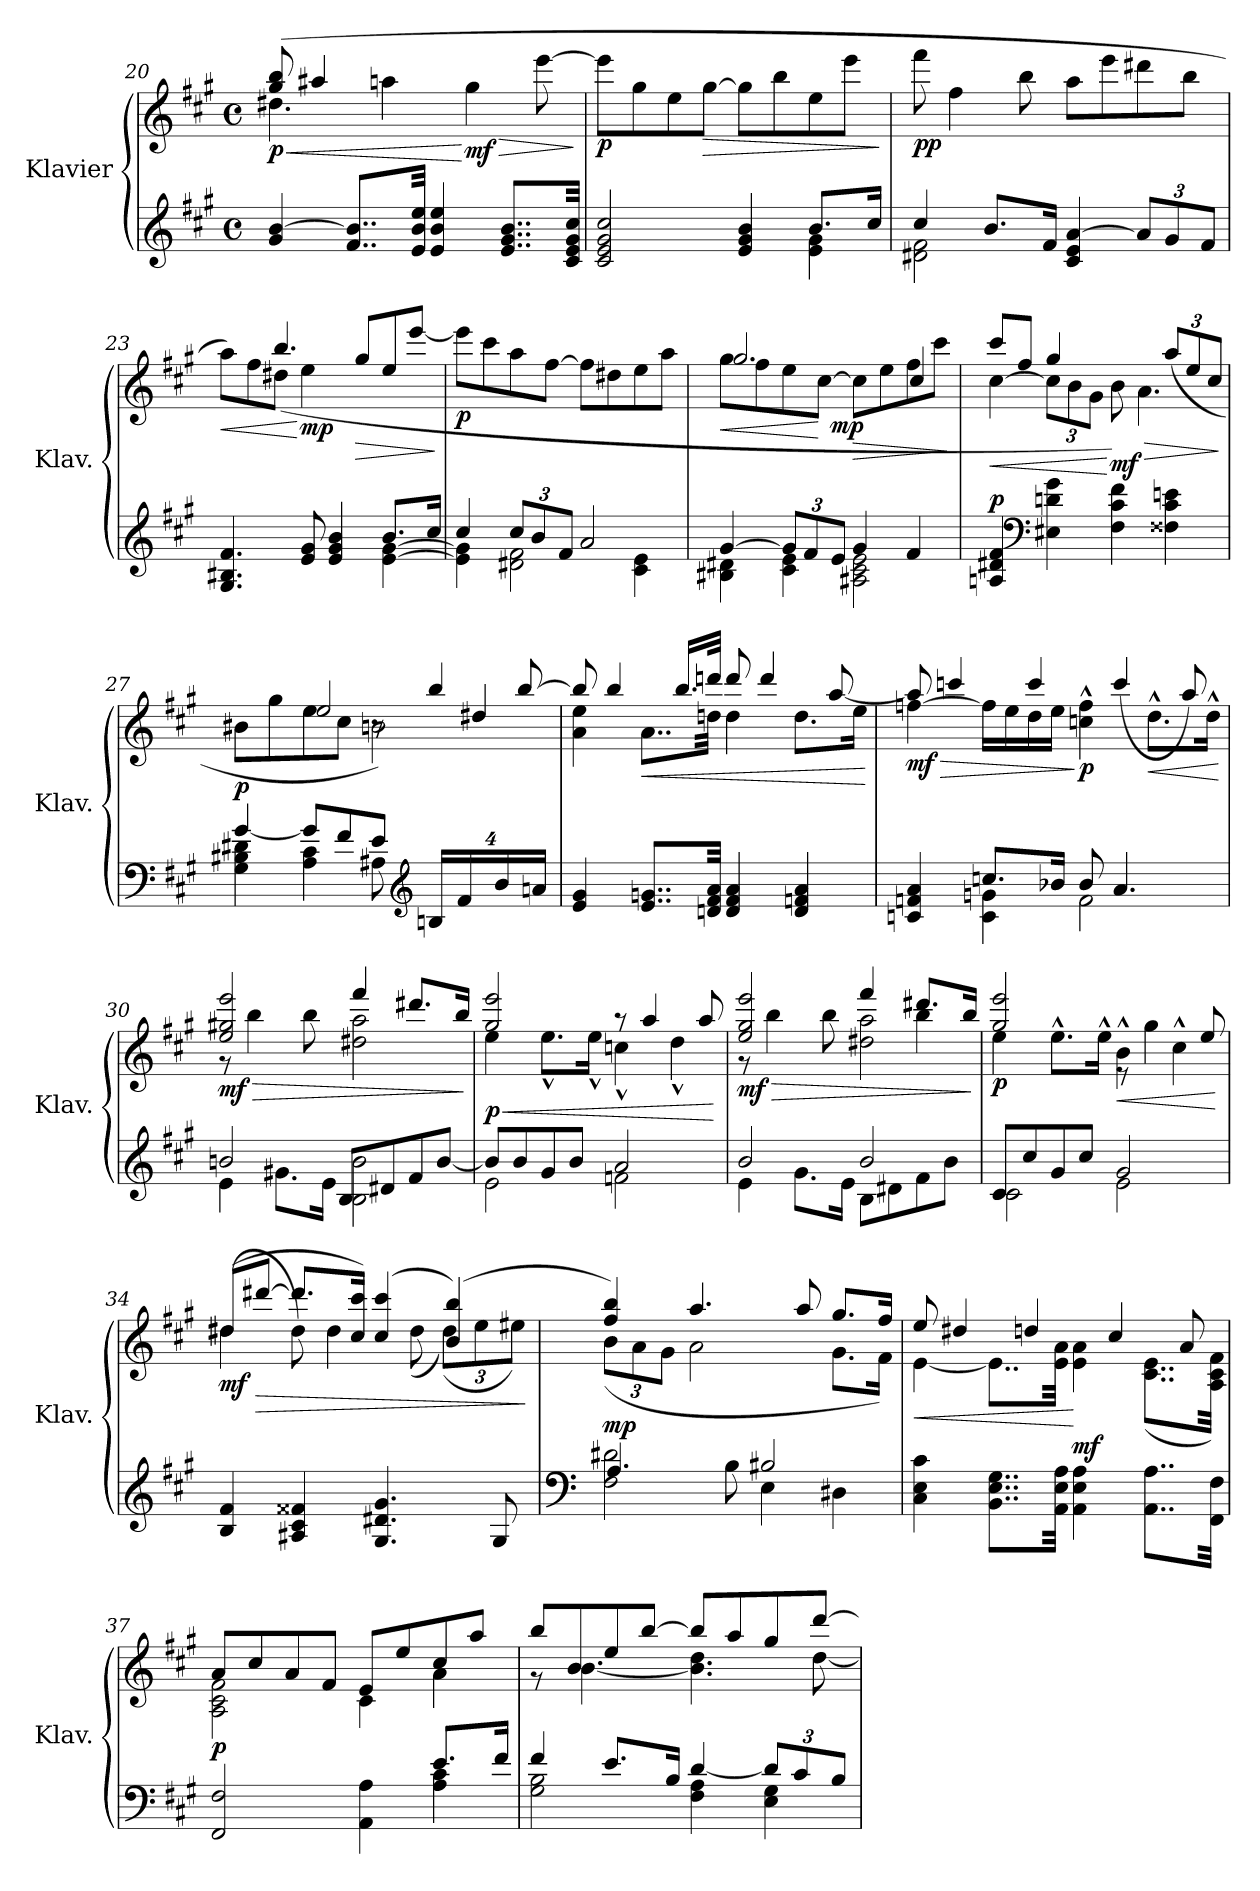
**kern	**kern	**dynam
*part1	*part1	*part1
*staff2	*staff1	*staff1/2
*I"Klavier	*	*
*I'Klav.	*	*
!!LO:PB:g=z
*clefG2	*clefG2	*
*k[f#c#g#]	*k[f#c#g#]	*
*M4/4	*M4/4	*
*met(c)	*met(c)	*
=20	=20	=20
!	!	!LO:HP:b
*	*^	*
!	!	!	!LO:DY:n=1:b
4g#/ [4b/	(>8gg#/ 8bb/	4.dd#X\	< p
.	4aa#X/	.	.
8..f#/ 8..b/]L	.	.	.
.	4aan\	2ryy	.
32e/ 32b/ 32ee/Jkk	.	.	.
4e/ 4b/ 4ee/	.	.	.
!	!	!	!LO:HP:n=1:b
!	!	!	!LO:DY:n=2:b
.	4gg#\	.	[ > mf
8..e/ 8..g#/ 8..b/L	.	.	.
.	[8eee\	8ryy	.
32c#/ 32e/ 32g#/ 32cc#/Jkk	.	.	.
*	*v	*v	*
.	.	]
=21	=21	=21
*^	*	*
!	!	!	!LO:DY:b
2c#/ 2e/ 2g#/ 2cc#/	2.ryy	8eee\L]	p
.	.	8gg#\	.
.	.	8ee\	.
!	!	!	!LO:HP:b
.	.	[8gg#\J	>
4e/ 4g#/ 4b/	.	8gg#\L]	.
.	.	8bb\	.
4e\ 4g#\	8.b/L	8ee\	.
.	.	8eee\J	.
.	16cc#/Jk	.	.
*v	*v	*	*
.	.	]
=22	=22	=22
*^	*	*
!	!	!	!LO:DY:b
4cc#/	2d#X\ 2f#\	8fff#\	pp
.	.	4ff#\	.
8.b/L	.	.	.
.	.	8bb\	.
16f#/Jk	.	.	.
4c#/ 4e/ [4a/	2ryy	8aa\L	.
.	.	8eee\	.
*Xbrackettup	*	*	*
12a/L]	.	8ddd#X\	.
12g#/	.	.	.
.	.	8bb\J	.
12f#/J	.	.	.
!!LO:LB:g=z
=23	=23	=23	=23
!	!	!	!LO:HP:b
*	*	*^	*
4.G#/ 4.B#X/ 4.f#/	2.ryy	8aa\L)	4ryy	<
.	.	8ff#\	.	.
.	.	8dd#X\J	(>4.bb/	.
!	!	!	!	!LO:DY:n=1:b
8e/ 8g#/	.	4ee\	.	[ mp
4e/ 4g#/ 4b/	.	.	.	.
!	!	!	!	!LO:HP:b
.	.	8gg#/L	4.ryy	>
[4e\ [4g#\	8.b/L	8ee/	.	.
.	.	[8eee/J	.	.
.	16cc#/Jk	.	.	.
*v	*v	*	*	*
*	*v	*v	*
.	.	]
=24	=24	=24
*^	*	*
!	!	!	!LO:DY:b
4e\] 4g#\]	4cc#/	8eee\L]	p
.	.	8ccc#\	.
12cc#/L	2d#X\ 2f#\	8aa\	.
12b/	.	.	.
.	.	[8ff#\J	.
12f#/J	.	.	.
2a/	.	8ff#\L]	.
.	.	8dd#X\	.
.	4c#\ 4e\	8ee\	.
.	.	8aa\J	.
=25	=25	=25	=25
!	!	!	!LO:HP:b
*	*	*^	*
*	*	*	*^	*
[4g#/	4B#X\ 4d#X\	8gg#\L	2.gg#/	3ryy	<
.	.	8ff#\	.	.	.
12g#/L]	4c#\ 4e\	8ee\	.	.	.
12f#/	.	.	.	12ryy	.
.	.	[8cc#\J	.	.	[
!	!	!	!	!	!LO:DY:b
12e/J	.	.	.	3..ryy	mp
!	!	!	!	!	!LO:HP:b
4g#/	2A#X\ 2c#\ 2e\	8cc#\L]	.	.	>
.	.	8ee\	.	.	.
4f#/	.	8ff#\	4cc#/	.	.
.	.	8ccc#\J	.	.	.
*v	*v	*	*	*	*
.	.	.	.	]
!!LO:LB:g=z
=26	=26	=26	=26	=26
!	!	!	!	!LO:HP:b
!	!	!	!	!LO:DY:n=1:a=2
*	*	*v	*v	*
4An/ 4d#X/ 4f#/	[4cc#\	8ccc#/L	< p
.	.	8ff#/J	.
*clefF4	*	*	*
*	*Xbrackettup	*	*
4E#X\ 4dn\ 4g#\	12cc#\L]	4gg#/	.
.	12b\	.	.
.	12g#\J	.	.
!	!	!	!LO:HP:n=1:b
!	!	!	!LO:DY:n=2:b
4F#\ 4c#\ 4f#\	8b\)	4ryy	[ > mf
.	4.a\	.	.
4F##X\ 4c#\ 4en\	.	(>12aa/L	.
.	.	12ee/	.
.	.	12cc#/J	.
*	*v	*v	*
.	.	]
=27	=27	=27
*^	*^	*
*	*	*	*^	*
!	!	!	!	!	!LO:DY:b
4G#\ 4B#X\ 4d#X\	[4g#/	8b#X\L	4ryy	2ryy	p
.	.	8gg#\	.	.	.
4A\ 4c#\	8g#/L]	8ee\	2ee/	.	.
.	8f#/	8cc#\J	.	.	.
8A#X\	8e/J	2bn\	.	8r)	.
*clefG2	*	*	*	*	*
32%3Bn/L	4.ryy	.	.	4bb/	.
32%3f#/	.	.	.	.	.
.	.	.	4dd#X/	.	.
32%3b/	.	.	.	.	.
.	.	.	.	[8bb/	.
32%3an/J	.	.	.	.	.
*v	*v	*	*	*	*
*	*	*v	*v	*
=28	=28	=28	=28
4e/ 4g#/	4a\ 4ee\	8bb/]	.
.	.	4bb/	.
!	!	!	!LO:HP:b
8..e/ 8..gn/L	8..a\L	.	<
.	.	16.bb/LL	.
32dn/ 32f#/ 32a/Jkk	32ddn\Jkk	32dddn/JJk	.
4d/ 4f#/ 4a/	4dd\	8ddd/	.
.	.	4ddd/	.
4d/ 4fn/ 4a/	8.dd\L	.	.
.	.	[8aa/	.
.	16ee\Jk	.	.
*	*v	*v	*
.	.	[
!!LO:LB:g=z
=29	=29	=29
*^	*	*
!	!	!	!LO:HP:b
*	*	*^	*
!	!	!	!	!LO:DY:n=1:b
4cn/ 4fn/ 4a/	4ryy	[4ffn\	8aa/]	> mf
.	.	.	4cccn/	.
8.ccn/L	4c\ 4gn\	16ff\LL]	.	.
.	.	16ee\	.	.
.	.	16dd\	4ccc/	.
16b-X/Jk	.	16ee\JJ	.	.
!	!	!	!	!LO:DY:n=2:b
8b-/	2f\	4ccn\^^ 4ff\^^	.	] p
4.a/	.	.	(>4ccc/	.
!	!	!	!	!LO:HP:b
.	.	8.dd^^\L	.	<
.	.	.	8aa/)	.
.	.	16dd^^\Jk	.	.
*v	*v	*	*	*
*	*v	*v	*
.	.	[
=30	=30	=30
*^	*	*
!	!	!	!LO:HP:b
*	*	*^	*
!	!	!	!	!LO:DY:n=1:b
2bn/	4e\	2ee/ 2gg#X/ 2eee/	8r	> mf
.	.	.	4bb\	.
.	8.g#X\L	.	.	.
.	.	.	8bb\	.
.	16e\Jk	.	.	.
2B\ 2b\	8B/L	2dd#X\ 2aa\	4fff#/	.
.	8d#X/	.	.	.
.	8f#/	.	8.ddd#X/L	.
.	[8b/J	.	.	.
.	.	.	16bb/Jk	.
*v	*v	*	*	*
*	*v	*v	*
.	.	]
=31	=31	=31
*^	*	*
!	!	!	!LO:HP:b
*	*	*^	*
!	!	!	!	!LO:DY:n=1:b
2e\	8b/L]	2gg#/ 2eee/	4ee\	< p
.	8b/	.	.	.
.	8g#/	.	8.ee^^\L	.
.	8b/J	.	.	.
.	.	.	16ee^^\Jk	.
2fn\	2a/	8r	4ccn^^\	.
.	.	4aa/	.	.
.	.	.	4dd^^\	.
.	.	8aa/	.	.
*v	*v	*	*	*
*	*v	*v	*
.	.	[
!!LO:PB:g=z
=32	=32	=32
*^	*	*
!	!	!	!LO:HP:b
*	*	*^	*
*	*	*	*^	*
!	!	!	!	!	!LO:DY:n=1:b
2b/	4e\	2ee/ 2gg#/ 2eee/	8r	2.ryy	> mf
.	.	.	4bb\	.	.
.	8.g#\L	.	.	.	.
.	.	.	8bb\	.	.
.	16e\Jk	.	.	.	.
2b/	8B\L	4fff#/	2dd#X\ 2aa\	.	.
.	8d#X\	.	.	.	.
.	8f#\	4bb\	.	8.ddd#X/L	.
.	8b\J	.	.	.	.
.	.	.	.	16bb/Jk	.
*v	*v	*	*	*	*
*	*v	*v	*v	*
.	.	]
=33	=33	=33
*^	*^	*
!	!	!	!	!LO:DY:b
8c#/L	2c#\	4ee\	2gg#/ 2eee/	p
8cc#/	.	.	.	.
8g#/	.	8.ee^^\L	.	.
8cc#/J	.	.	.	.
.	.	16ee^^\Jk	.	.
!	!	!	!	!LO:HP:b
2g#/	2e\	4b^^\	8r	<
.	.	.	4gg#\	.
.	.	4cc#^^\	.	.
.	.	.	8ee/	.
*v	*v	*	*	*
*	*v	*v	*
.	.	[
=34	=34	=34
*	*^	*
!	!	!	!LO:DY:b
4B/ 4f#/	(>(<8dd#X/L	4dd#\	mf
!	!	!	!LO:HP:b
.	[8ddd#X/J	.	>
4A#X/ 4c#/ 4f##X/	8.ddd#/L]	8dd#\)	.
.	.	4dd#\	.
.	16cc#/ 16ccc#/Jk)	.	.
4.G#/ 4.d#X/ 4.g#/	(>4cc#/ 4ccc#/	.	.
.	.	(>8dd#\	.
.	(>4b/ 4bb/)	(>12dd#\L)	.
.	.	12ee\	.
8G#/	.	.	.
.	.	12ee#X\J)	.
*	*v	*v	*
.	.	]
!!LO:LB:g=z
=35	=35	=35
*clefF4	*	*
*^	*^	*
!	!	!	!	!LO:DY:a=2
2F#\ 2d#X\	(>4.A/	4ff#/ 4bb/)	(>12b\L	mp
.	.	.	12a\	.
.	.	.	12g#\J	.
.	.	4.aa/	2a\	.
.	8B\	.	.	.
2B#X/	4E\	.	.	.
.	.	8aa/	.	.
.	4D#X\	8.gg#/L	8.g#\L	.
.	.	16ff#/Jk	16f#\Jk)	.
*v	*v	*	*	*
=36	=36	=36	=36
!	!	!	!LO:HP:b
4C#\ 4E\ 4c#\	8ee/	[4e\	<
.	4dd#X/	.	.
8..BB\ 8..E\ 8..G#\L	.	8..e\L]	.
.	4ddn/	.	.
32AA\ 32E\ 32A\Jkk	.	32e\ 32a\Jkk	.
!	!	!	!LO:DY:n=1:a=2
4AA\ 4E\ 4A\	.	4e\ 4a\	[ mf
.	4cc#/	.	.
8..AA\ 8..A\L	.	(>8..c#\ 8..e\L	.
.	8a/	.	.
32FF#\ 32F#\Jkk	.	32A\ 32c#\ 32f#\Jkk)	.
=37	=37	=37	=37
*^	*	*	*
!	!	!	!	!LO:DY:a=2
2FF#/ 2F#/	2.ryy	8a/L)	2A\ 2c#\ 2f#\	p
.	.	8cc#/	.	.
.	.	8a/	.	.
.	.	8f#/J	.	.
4AA\ 4A\	.	8e/L	4c#\	.
.	.	8ee/	.	.
4A\ 4c#\	8.e/L	8cc#/	4a\	.
.	.	8aa/J	.	.
.	16f#/Jk	.	.	.
!!LO:LB:g=z	!!
=38	=38	=38	=38	=38
2G#\ 2B\	4f#/	8bb/L	8r	.
.	.	8b/	[4.b\	.
.	8.e/L	8ee/	.	.
.	.	[8bb/J	.	.
.	16B/Jk	.	.	.
4F#\ 4A\	[4d/	8bb/L]	4.b\] 4.dd\	.
.	.	8aa/	.	.
4E\ 4G#\	12d/L]	8gg#/	.	.
.	12c#/	.	.	.
.	.	[8ddd/J	[8dd\	.
.	12B/J	.	.	.
*v	*v	*	*	*
*	*v	*v	*
=	=	=
*-	*-	*-
